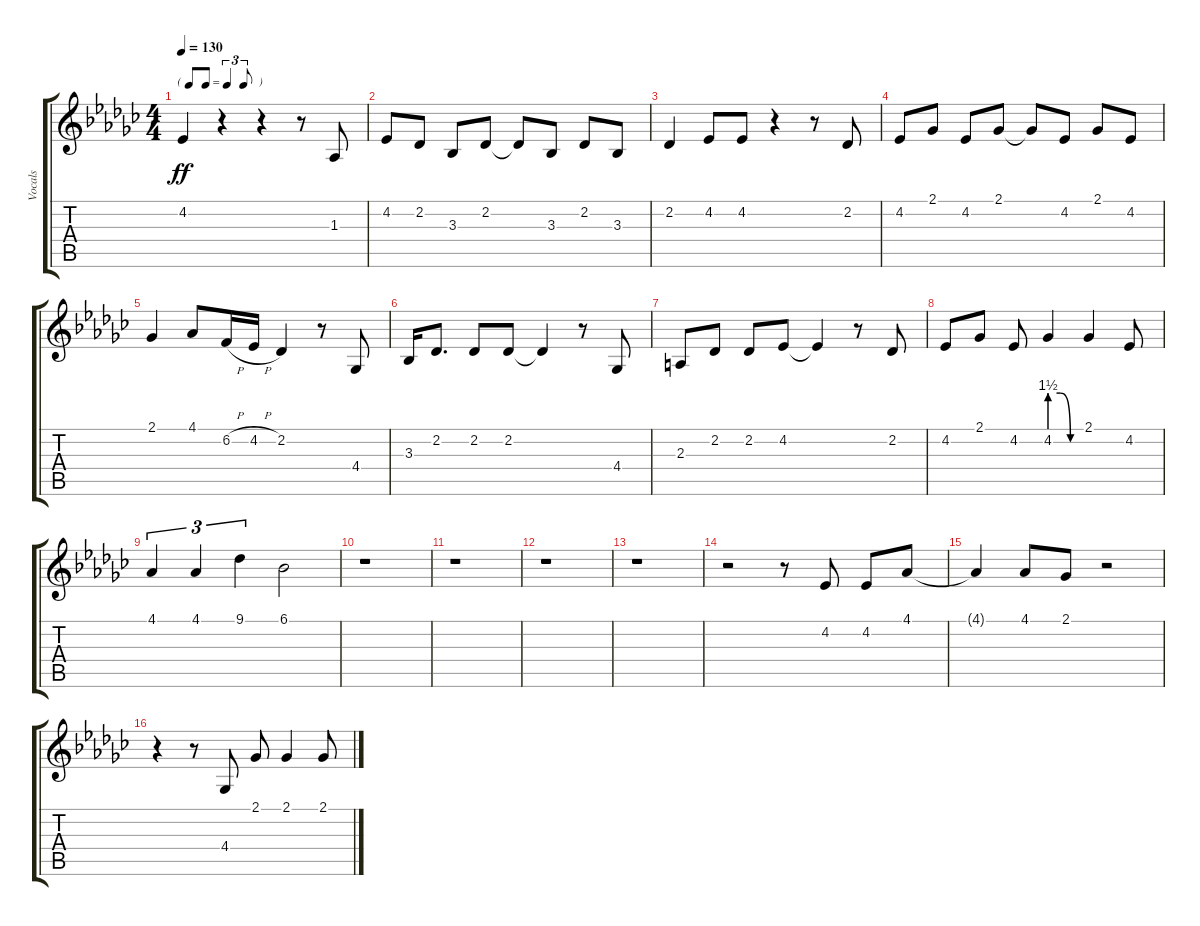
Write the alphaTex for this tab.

\track ("Vocals" "Vocals") {instrument tenorsax}
\staff {score tabs}
\tuning (E4 B3 G3 D3 A2 E2) {hide}
\ts (4 4)
\tf triplet8th
\tempo 130
\clef g2
\ks gb
4.2.4{dy ff} r.4 r.4 r.8 1.3.8 |
4.2.8 2.2.8 3.3.8 2.2.8 2.2{t}.8 3.3.8 2.2.8 3.3.8 |
2.2.4 4.2.8 4.2.8 r.4 r.8 2.2.8 |
4.2.8 2.1.8 4.2.8 2.1.8 2.1{t}.8 4.2.8 2.1.8 4.2.8 |
2.1.4 4.1.8 6.2{h}.16 4.2{h}.16 2.2.4 r.8 4.4.8 |
3.3.16 2.2.8{d} 2.2.8 2.2.8 2.2{t}.4 r.8 4.4.8 |
2.3.8 2.2.8 2.2.8 4.2.8 4.2{t}.4 r.8 2.2.8 |
4.2.8 2.1.8 4.2.8 4.2{be (custom 0 6 20 6 40 0 60 0)}.4 2.1.4 4.2.8 |
4.1.4{tu (3 2)} 4.1.4{tu (3 2)} 9.1.4{tu (3 2)} 6.1.2 |
r.1 |
r.1 |
r.1 |
r.1 |
r.2 r.8 4.2.8 4.2.8 4.1.8 |
4.1{t}.4 4.1.8 2.1.8 r.2 |
r.4 r.8 4.4.8 2.1.8 2.1.4 2.1.8
